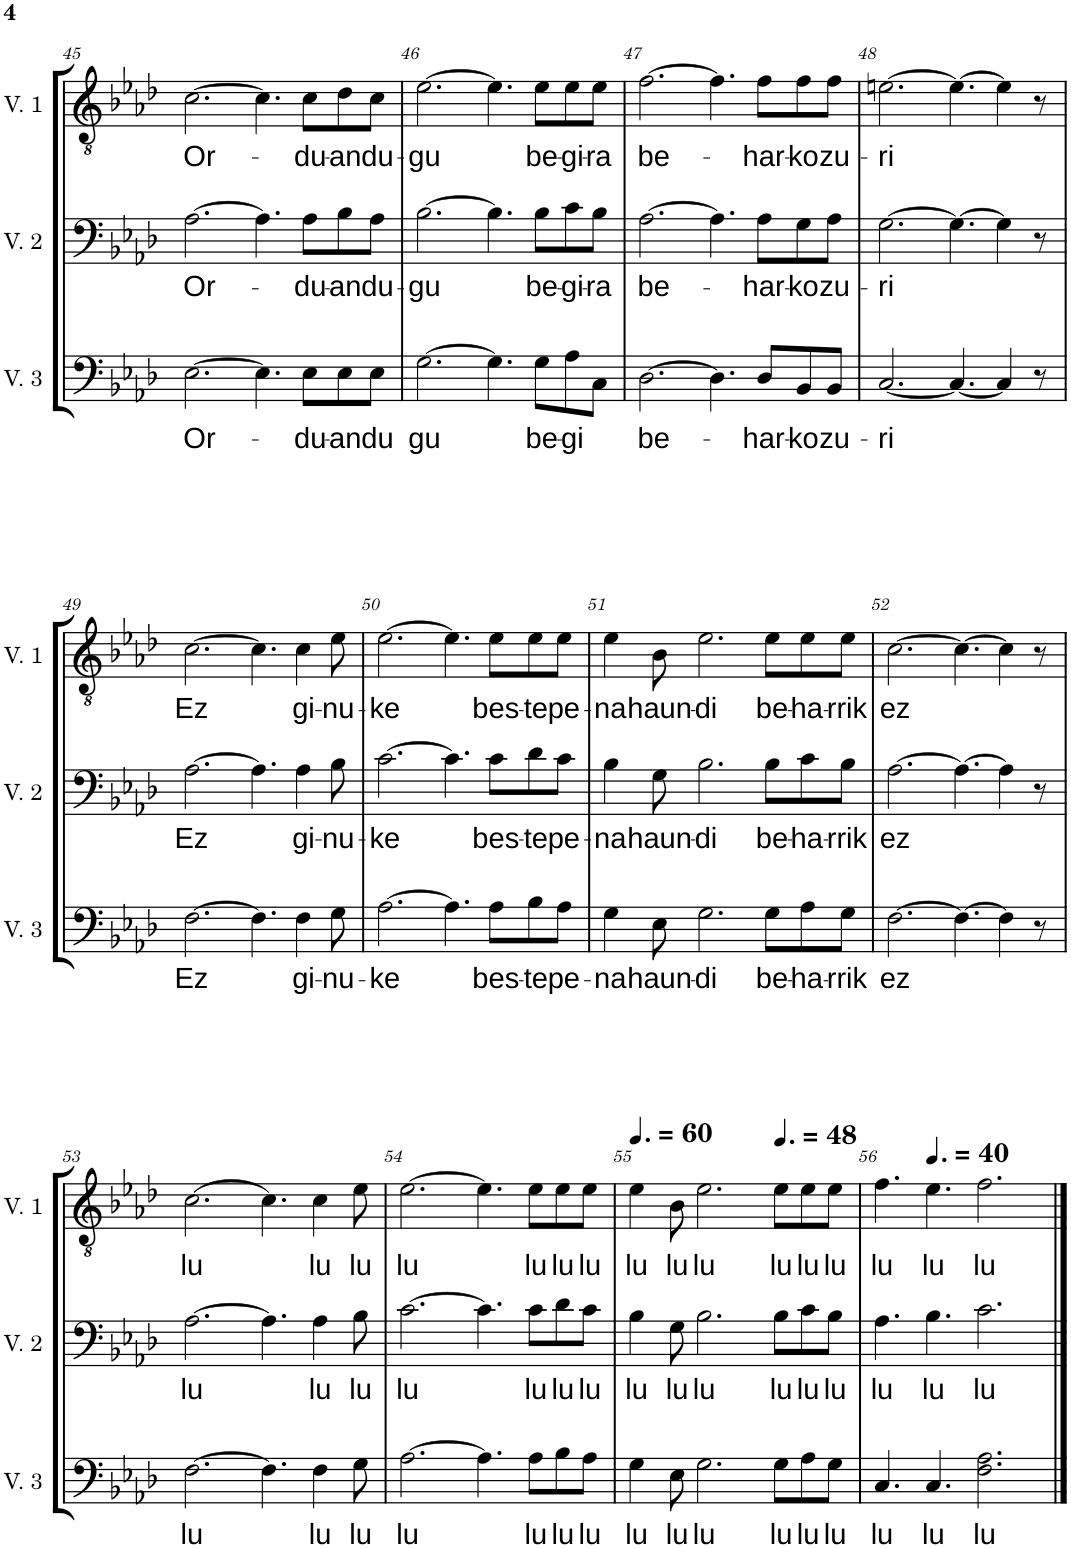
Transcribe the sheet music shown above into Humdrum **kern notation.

**kern	**text	**kern	**text	**kern	**text
*part3	*part3	*part2	*part2	*part1	*part1
*staff3	*staff3	*staff2	*staff2	*staff1	*staff1
*I"Voix 3	*	*I"Voix 2	*	*I"Voix 1	*
*I'V. 3	*	*I'V. 2	*	*I'V. 1	*
!!LO:PB:g=z
*clefF4	*	*clefF4	*	*clefGv2	*
*k[b-e-a-d-]	*	*k[b-e-a-d-]	*	*k[b-e-a-d-]	*
*M12/8	*	*M12/8	*	*M12/8	*
=45	=45	=45	=45	=45	=45
!	!LO:LY:b	!	!LO:LY:b	!	!LO:LY:b
[2.E-\	Or-	[2.A-\	Or-	[2.c\	Or-
4.E-\]	.	4.A-\]	.	4.c\]	.
!	!LO:LY:b	!	!LO:LY:b	!	!LO:LY:b
8E-\L	-du-	8A-\L	-du-	8c\L	-du-
!	!LO:LY:b	!	!LO:LY:b	!	!LO:LY:b
8E-\	-an	8B-\	-an	8d-\	-an
!	!LO:LY:b	!	!LO:LY:b	!	!LO:LY:b
8E-\J	du	8A-\J	du-	8c\J	du-
=46	=46	=46	=46	=46	=46
!	!LO:LY:b	!	!LO:LY:b	!	!LO:LY:b
[2.G\	-gu	[2.B-\	-gu	[2.e-\	-gu
4.G\]	.	4.B-\]	.	4.e-\]	.
!	!LO:LY:b	!	!LO:LY:b	!	!LO:LY:b
8G\L	be-	8B-\L	be-	8e-\L	be-
!	!LO:LY:b	!	!LO:LY:b	!	!LO:LY:b
8A-\	-gi	8c\	-gi-	8e-\	-gi-
!	!	!	!LO:LY:b	!	!LO:LY:b
8C\J	.	8B-\J	-ra	8e-\J	-ra
=47	=47	=47	=47	=47	=47
!	!LO:LY:b	!	!LO:LY:b	!	!LO:LY:b
[2.D-\	be-	[2.A-\	be-	[2.f\	be-
4.D-\]	.	4.A-\]	.	4.f\]	.
!	!LO:LY:b	!	!LO:LY:b	!	!LO:LY:b
8D-/L	-har-	8A-\L	-har-	8f\L	-har-
!	!LO:LY:b	!	!LO:LY:b	!	!LO:LY:b
8BB-/	-ko	8G\	-ko	8f\	-ko
!	!LO:LY:b	!	!LO:LY:b	!	!LO:LY:b
8BB-/J	zu-	8A-\J	zu-	8f\J	zu-
=48	=48	=48	=48	=48	=48
!	!LO:LY:b	!	!LO:LY:b	!	!LO:LY:b
[2.C/	-ri	[2.G\	-ri	[2.en\	-ri
4.C/_	.	4.G\_	.	4.e\_	.
4C/]	.	4G\]	.	4e\]	.
8r	.	8r	.	8r	.
!!LO:LB:g=z
=49	=49	=49	=49	=49	=49
!	!LO:LY:b	!	!LO:LY:b	!	!LO:LY:b
[2.F\	Ez	[2.A-\	Ez	[2.c\	Ez
4.F\]	.	4.A-\]	.	4.c\]	.
!	!LO:LY:b	!	!LO:LY:b	!	!LO:LY:b
4F\	gi-	4A-\	gi-	4c\	gi-
!	!LO:LY:b	!	!LO:LY:b	!	!LO:LY:b
8G\	-nu-	8B-\	-nu-	8e-\	-nu-
=50	=50	=50	=50	=50	=50
!	!LO:LY:b	!	!LO:LY:b	!	!LO:LY:b
[2.A-\	-ke	[2.c\	-ke	[2.e-\	-ke
4.A-\]	.	4.c\]	.	4.e-\]	.
!	!LO:LY:b	!	!LO:LY:b	!	!LO:LY:b
8A-\L	bes-	8c\L	bes-	8e-\L	bes-
!	!LO:LY:b	!	!LO:LY:b	!	!LO:LY:b
8B-\	-te	8d-\	-te	8e-\	-te
!	!LO:LY:b	!	!LO:LY:b	!	!LO:LY:b
8A-\J	pe-	8c\J	pe-	8e-\J	pe-
=51	=51	=51	=51	=51	=51
!	!LO:LY:b	!	!LO:LY:b	!	!LO:LY:b
4G\	-na	4B-\	-na	4e-\	-na
!	!LO:LY:b	!	!LO:LY:b	!	!LO:LY:b
8E-\	haun-	8G\	haun-	8B-\	haun-
!	!LO:LY:b	!	!LO:LY:b	!	!LO:LY:b
2.G\	-di	2.B-\	-di	2.e-\	-di
!	!LO:LY:b	!	!LO:LY:b	!	!LO:LY:b
8G\L	be-	8B-\L	be-	8e-\L	be-
!	!LO:LY:b	!	!LO:LY:b	!	!LO:LY:b
8A-\	-ha-	8c\	-ha-	8e-\	-ha-
!	!LO:LY:b	!	!LO:LY:b	!	!LO:LY:b
8G\J	-rrik	8B-\J	-rrik	8e-\J	-rrik
=52	=52	=52	=52	=52	=52
!	!LO:LY:b	!	!LO:LY:b	!	!LO:LY:b
[2.F\	ez	[2.A-\	ez	[2.c\	ez
4.F\_	.	4.A-\_	.	4.c\_	.
4F\]	.	4A-\]	.	4c\]	.
8r	.	8r	.	8r	.
!!LO:LB:g=z
=53	=53	=53	=53	=53	=53
!	!LO:LY:b	!	!LO:LY:b	!	!LO:LY:b
[2.F\	lu	[2.A-\	lu	[2.c\	lu
4.F\]	.	4.A-\]	.	4.c\]	.
!	!LO:LY:b	!	!LO:LY:b	!	!LO:LY:b
4F\	lu	4A-\	lu	4c\	lu
!	!LO:LY:b	!	!LO:LY:b	!	!LO:LY:b
8G\	lu	8B-\	lu	8e-\	lu
=54	=54	=54	=54	=54	=54
!	!LO:LY:b	!	!LO:LY:b	!	!LO:LY:b
[2.A-\	lu	[2.c\	lu	[2.e-\	lu
4.A-\]	.	4.c\]	.	4.e-\]	.
!	!LO:LY:b	!	!LO:LY:b	!	!LO:LY:b
8A-\L	lu	8c\L	lu	8e-\L	lu
!	!LO:LY:b	!	!LO:LY:b	!	!LO:LY:b
8B-\	lu	8d-\	lu	8e-\	lu
!	!LO:LY:b	!	!LO:LY:b	!	!LO:LY:b
8A-\J	lu	8c\J	lu	8e-\J	lu
=55	=55	=55	=55	=55	=55
*	*	*	*	*MM90	*
!	!LO:LY:b	!	!LO:LY:b	!	!LO:LY:b
4G\	lu	4B-\	lu	4e-\	lu
!	!LO:LY:b	!	!LO:LY:b	!	!LO:LY:b
8E-\	lu	8G\	lu	8B-\	lu
!	!LO:LY:b	!	!LO:LY:b	!	!LO:LY:b
2.G\	lu	2.B-\	lu	2.e-\	lu
*	*	*	*	*MM72	*
!	!LO:LY:b	!	!LO:LY:b	!	!LO:LY:b
8G\L	lu	8B-\L	lu	8e-\L	lu
!	!LO:LY:b	!	!LO:LY:b	!	!LO:LY:b
8A-\	lu	8c\	lu	8e-\	lu
!	!LO:LY:b	!	!LO:LY:b	!	!LO:LY:b
8G\J	lu	8B-\J	lu	8e-\J	lu
=56	=56	=56	=56	=56	=56
!	!LO:LY:b	!	!LO:LY:b	!	!LO:LY:b
4.C/	lu	4.A-\	lu	4.f\	lu
*	*	*	*	*MM60	*
!	!LO:LY:b	!	!LO:LY:b	!	!LO:LY:b
4.C/	lu	4.B-\	lu	4.e-\	lu
!	!LO:LY:b	!	!LO:LY:b	!	!LO:LY:b
2.F\ 2.A-\	lu	2.c\	lu	2.f\	lu
==	==	==	==	==	==
*-	*-	*-	*-	*-	*-
